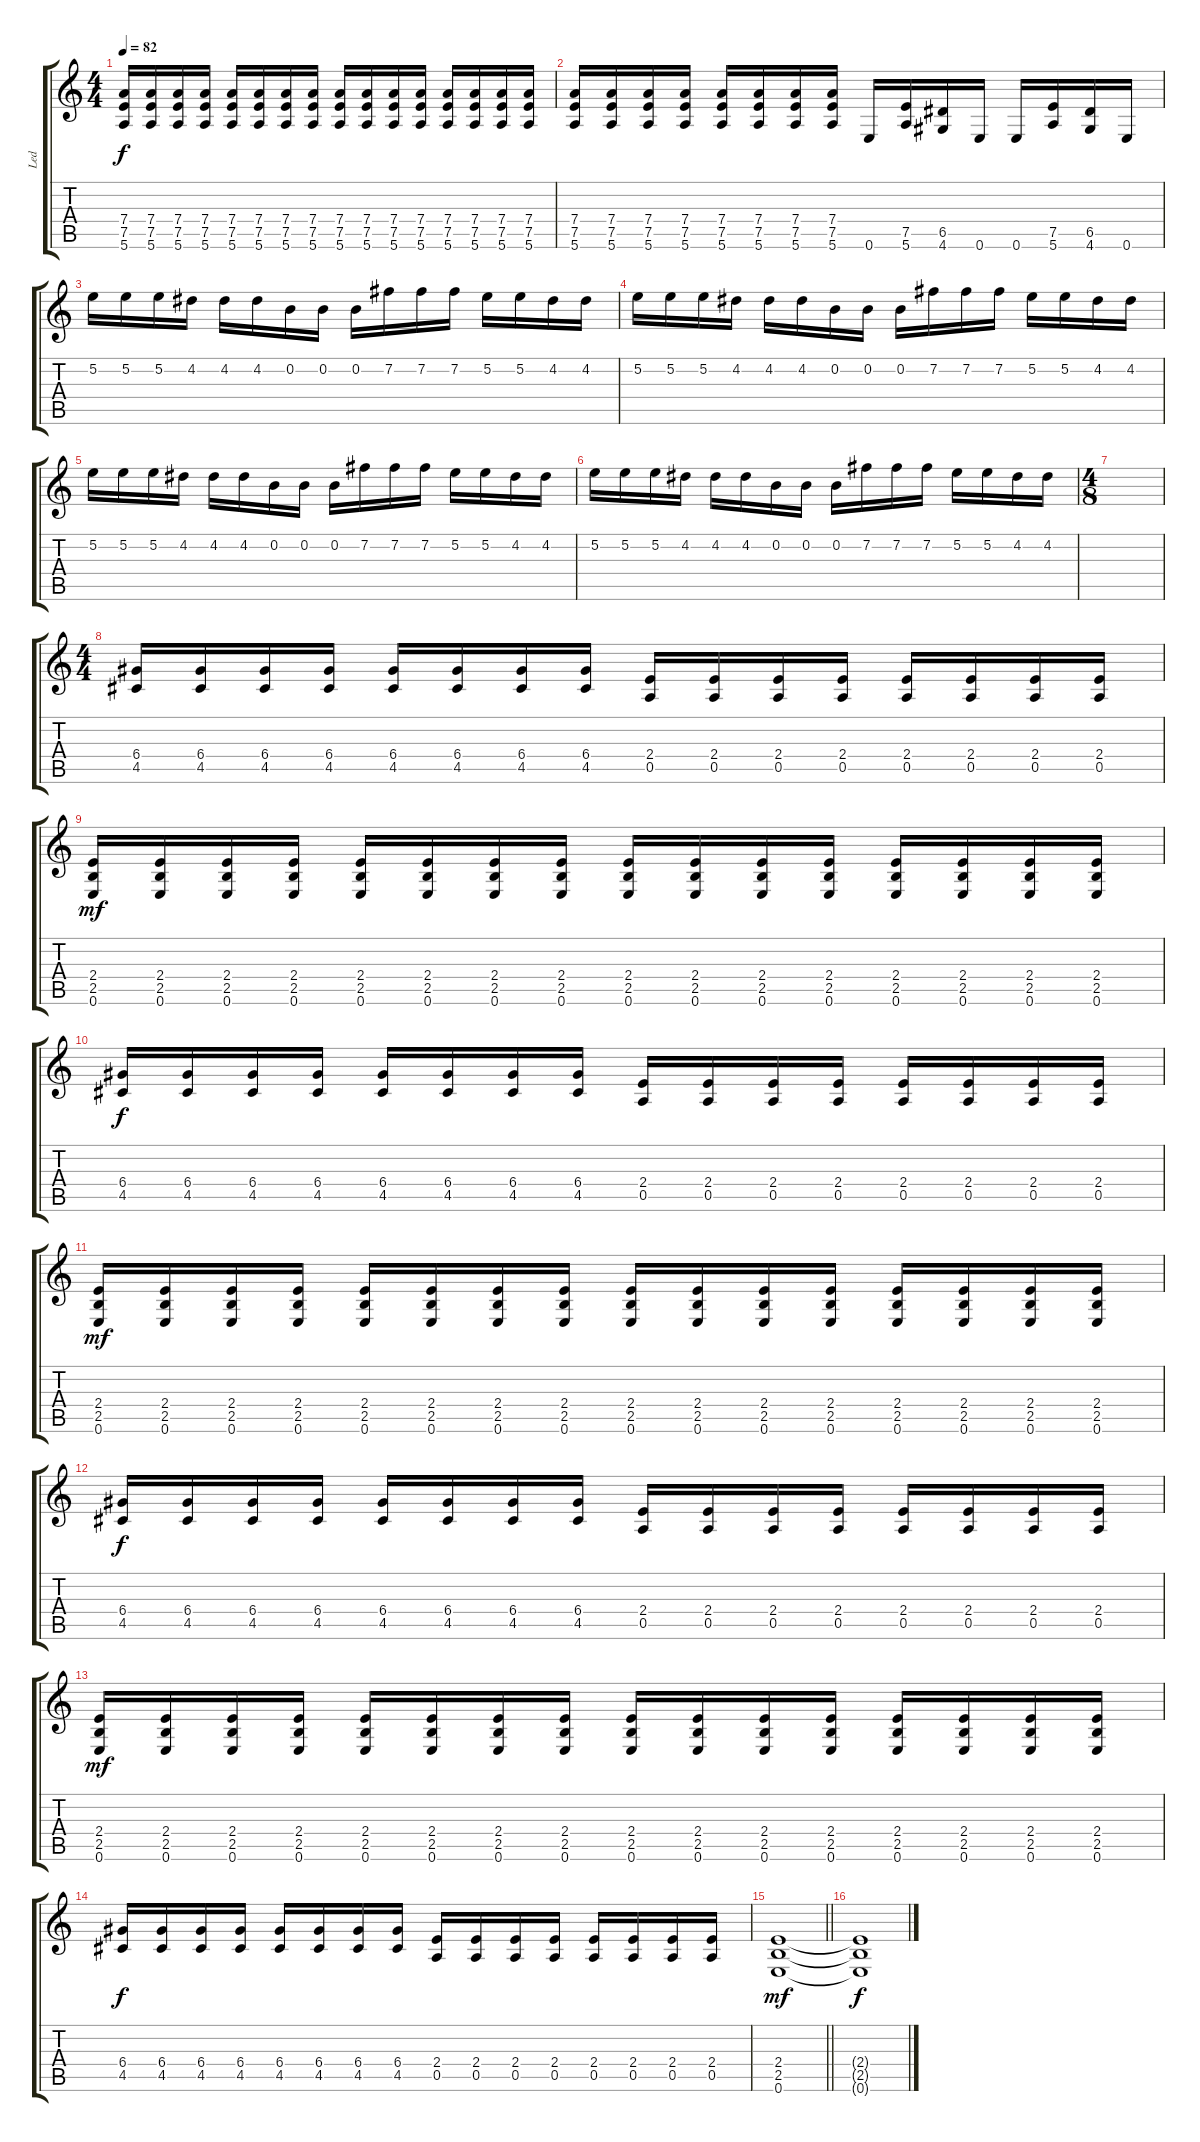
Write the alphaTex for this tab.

\track ("Led" "Led") {instrument overdrivenguitar}
\staff {score tabs}
\tuning (E4 B3 G3 D3 A2 E2) {hide}
\ts (4 4)
\tempo 82
\clef g2
\ks c
(7.4 7.5 5.6).16{dy f} (7.4 7.5 5.6).16 (7.4 7.5 5.6).16 (7.4 7.5 5.6).16 (7.4 7.5 5.6).16 (7.4 7.5 5.6).16 (7.4 7.5 5.6).16 (7.4 7.5 5.6).16 (7.4 7.5 5.6).16 (7.4 7.5 5.6).16 (7.4 7.5 5.6).16 (7.4 7.5 5.6).16 (7.4 7.5 5.6).16 (7.4 7.5 5.6).16 (7.4 7.5 5.6).16 (7.4 7.5 5.6).16 |
(7.4 7.5 5.6).16 (7.4 7.5 5.6).16 (7.4 7.5 5.6).16 (7.4 7.5 5.6).16 (7.4 7.5 5.6).16 (7.4 7.5 5.6).16 (7.4 7.5 5.6).16 (7.4 7.5 5.6).16 0.6.16 (7.5 5.6).16 (6.5 4.6).16 0.6.16 0.6.16 (7.5 5.6).16 (6.5 4.6).16 0.6.16 |
5.2.16 5.2.16 5.2.16 4.2.16 4.2.16 4.2.16 0.2.16 0.2.16 0.2.16 7.2.16 7.2.16 7.2.16 5.2.16 5.2.16 4.2.16 4.2.16 |
5.2.16 5.2.16 5.2.16 4.2.16 4.2.16 4.2.16 0.2.16 0.2.16 0.2.16 7.2.16 7.2.16 7.2.16 5.2.16 5.2.16 4.2.16 4.2.16 |
5.2.16 5.2.16 5.2.16 4.2.16 4.2.16 4.2.16 0.2.16 0.2.16 0.2.16 7.2.16 7.2.16 7.2.16 5.2.16 5.2.16 4.2.16 4.2.16 |
5.2.16 5.2.16 5.2.16 4.2.16 4.2.16 4.2.16 0.2.16 0.2.16 0.2.16 7.2.16 7.2.16 7.2.16 5.2.16 5.2.16 4.2.16 4.2.16 |
\ts (4 8)
|
\ts (4 4)
(6.4 4.5).16 (6.4 4.5).16 (6.4 4.5).16 (6.4 4.5).16 (6.4 4.5).16 (6.4 4.5).16 (6.4 4.5).16 (6.4 4.5).16 (2.4 0.5).16 (2.4 0.5).16 (2.4 0.5).16 (2.4 0.5).16 (2.4 0.5).16 (2.4 0.5).16 (2.4 0.5).16 (2.4 0.5).16 |
(2.4 2.5 0.6).16{dy mf} (2.4 2.5 0.6).16 (2.4 2.5 0.6).16 (2.4 2.5 0.6).16 (2.4 2.5 0.6).16 (2.4 2.5 0.6).16 (2.4 2.5 0.6).16 (2.4 2.5 0.6).16 (2.4 2.5 0.6).16 (2.4 2.5 0.6).16 (2.4 2.5 0.6).16 (2.4 2.5 0.6).16 (2.4 2.5 0.6).16 (2.4 2.5 0.6).16 (2.4 2.5 0.6).16 (2.4 2.5 0.6).16 |
(6.4 4.5).16{dy f} (6.4 4.5).16 (6.4 4.5).16 (6.4 4.5).16 (6.4 4.5).16 (6.4 4.5).16 (6.4 4.5).16 (6.4 4.5).16 (2.4 0.5).16 (2.4 0.5).16 (2.4 0.5).16 (2.4 0.5).16 (2.4 0.5).16 (2.4 0.5).16 (2.4 0.5).16 (2.4 0.5).16 |
(2.4 2.5 0.6).16{dy mf} (2.4 2.5 0.6).16 (2.4 2.5 0.6).16 (2.4 2.5 0.6).16 (2.4 2.5 0.6).16 (2.4 2.5 0.6).16 (2.4 2.5 0.6).16 (2.4 2.5 0.6).16 (2.4 2.5 0.6).16 (2.4 2.5 0.6).16 (2.4 2.5 0.6).16 (2.4 2.5 0.6).16 (2.4 2.5 0.6).16 (2.4 2.5 0.6).16 (2.4 2.5 0.6).16 (2.4 2.5 0.6).16 |
(6.4 4.5).16{dy f} (6.4 4.5).16 (6.4 4.5).16 (6.4 4.5).16 (6.4 4.5).16 (6.4 4.5).16 (6.4 4.5).16 (6.4 4.5).16 (2.4 0.5).16 (2.4 0.5).16 (2.4 0.5).16 (2.4 0.5).16 (2.4 0.5).16 (2.4 0.5).16 (2.4 0.5).16 (2.4 0.5).16 |
(2.4 2.5 0.6).16{dy mf} (2.4 2.5 0.6).16 (2.4 2.5 0.6).16 (2.4 2.5 0.6).16 (2.4 2.5 0.6).16 (2.4 2.5 0.6).16 (2.4 2.5 0.6).16 (2.4 2.5 0.6).16 (2.4 2.5 0.6).16 (2.4 2.5 0.6).16 (2.4 2.5 0.6).16 (2.4 2.5 0.6).16 (2.4 2.5 0.6).16 (2.4 2.5 0.6).16 (2.4 2.5 0.6).16 (2.4 2.5 0.6).16 |
(6.4 4.5).16{dy f} (6.4 4.5).16 (6.4 4.5).16 (6.4 4.5).16 (6.4 4.5).16 (6.4 4.5).16 (6.4 4.5).16 (6.4 4.5).16 (2.4 0.5).16 (2.4 0.5).16 (2.4 0.5).16 (2.4 0.5).16 (2.4 0.5).16 (2.4 0.5).16 (2.4 0.5).16 (2.4 0.5).16 |
\barLineRight lightlight
(2.4 2.5 0.6).1{dy mf} |
(2.4{t} 2.5{t} 0.6{t}).1{dy f}
